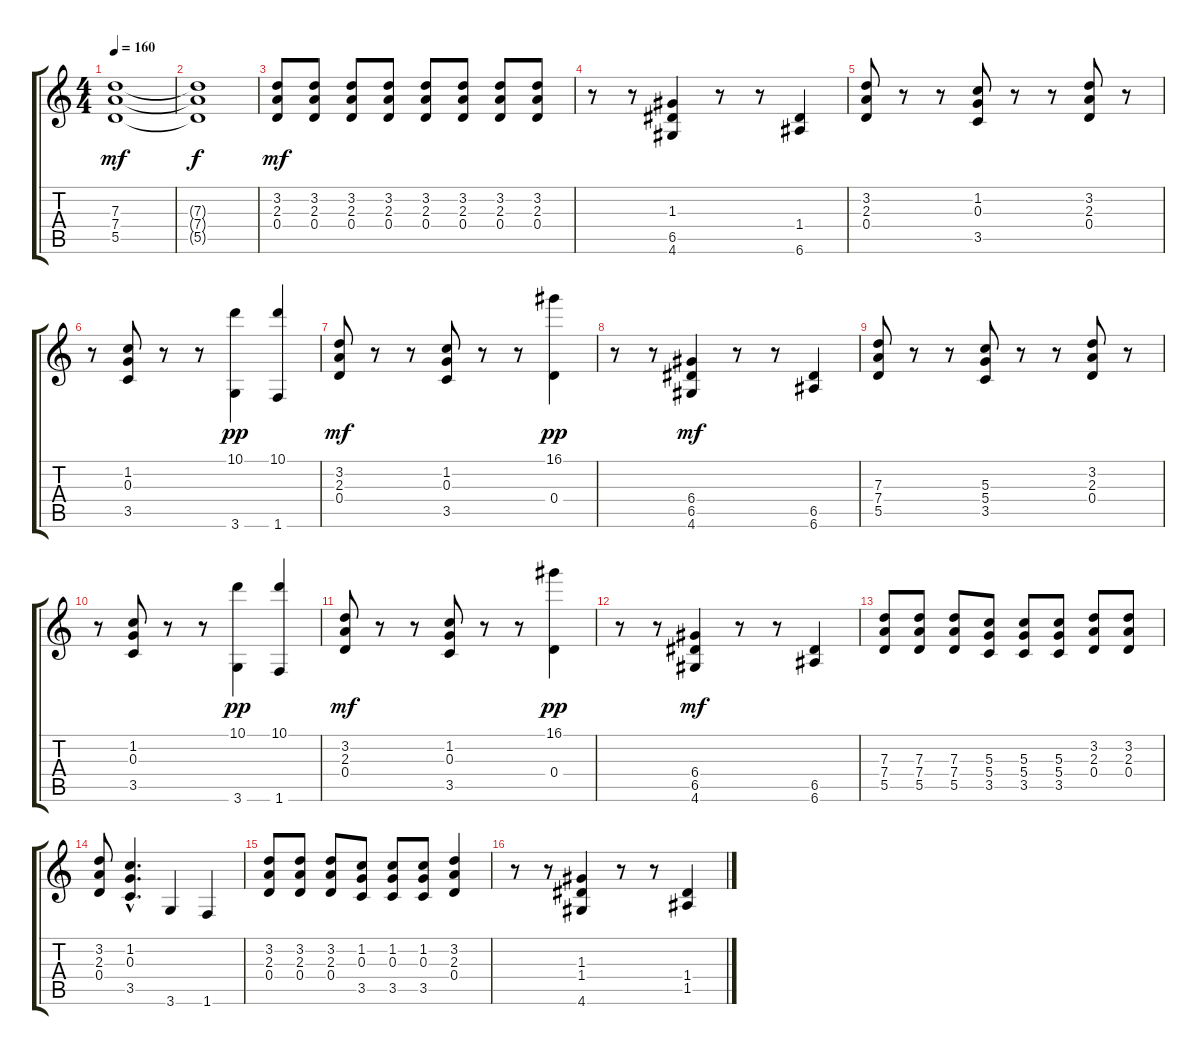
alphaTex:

\track "" {instrument distortionguitar}
\staff {score tabs}
\tuning (E4 B3 G3 D3 A2 E2) {hide}
\ts (4 4)
\tempo 160
\clef g2
\ks c
(7.3 7.4 5.5).1{dy mf} |
(7.3{t} 7.4{t} 5.5{t}).1{dy f} |
(3.2 2.3 0.4).8{dy mf} (3.2 2.3 0.4).8 (3.2 2.3 0.4).8 (3.2 2.3 0.4).8 (3.2 2.3 0.4).8 (3.2 2.3 0.4).8 (3.2 2.3 0.4).8 (3.2 2.3 0.4).8 |
r.8 r.8 (1.3 6.5 4.6).4 r.8 r.8 (1.4 6.6).4 |
(3.2 2.3 0.4).8 r.8 r.8 (1.2 0.3 3.5).8 r.8 r.8 (3.2 2.3 0.4).8 r.8 |
r.8 (1.2 0.3 3.5).8 r.8 r.8 (10.1 3.6).4{dy pp} (10.1 1.6).4 |
(3.2 2.3 0.4).8{dy mf} r.8 r.8 (1.2 0.3 3.5).8 r.8 r.8 (16.1 0.4).4{dy pp} |
r.8 r.8 (6.4 6.5 4.6).4{dy mf} r.8 r.8 (6.5 6.6).4 |
(7.3 7.4 5.5).8 r.8 r.8 (5.3 5.4 3.5).8 r.8 r.8 (3.2 2.3 0.4).8 r.8 |
r.8 (1.2 0.3 3.5).8 r.8 r.8 (10.1 3.6).4{dy pp} (10.1 1.6).4 |
(3.2 2.3 0.4).8{dy mf} r.8 r.8 (1.2 0.3 3.5).8 r.8 r.8 (16.1 0.4).4{dy pp} |
r.8 r.8 (6.4 6.5 4.6).4{dy mf} r.8 r.8 (6.5 6.6).4 |
(7.3 7.4 5.5).8 (7.3 7.4 5.5).8 (7.3 7.4 5.5).8 (5.3 5.4 3.5).8 (5.3 5.4 3.5).8 (5.3 5.4 3.5).8 (3.2 2.3 0.4).8 (3.2 2.3 0.4).8 |
(3.2 2.3 0.4).8 (1.2{hac} 0.3{hac} 3.5{hac}).4{d} 3.6.4 1.6.4 |
(3.2 2.3 0.4).8 (3.2 2.3 0.4).8 (3.2 2.3 0.4).8 (1.2 0.3 3.5).8 (1.2 0.3 3.5).8 (1.2 0.3 3.5).8 (3.2 2.3 0.4).4 |
r.8 r.8 (1.3 1.4 4.6).4 r.8 r.8 (1.4 1.5).4
